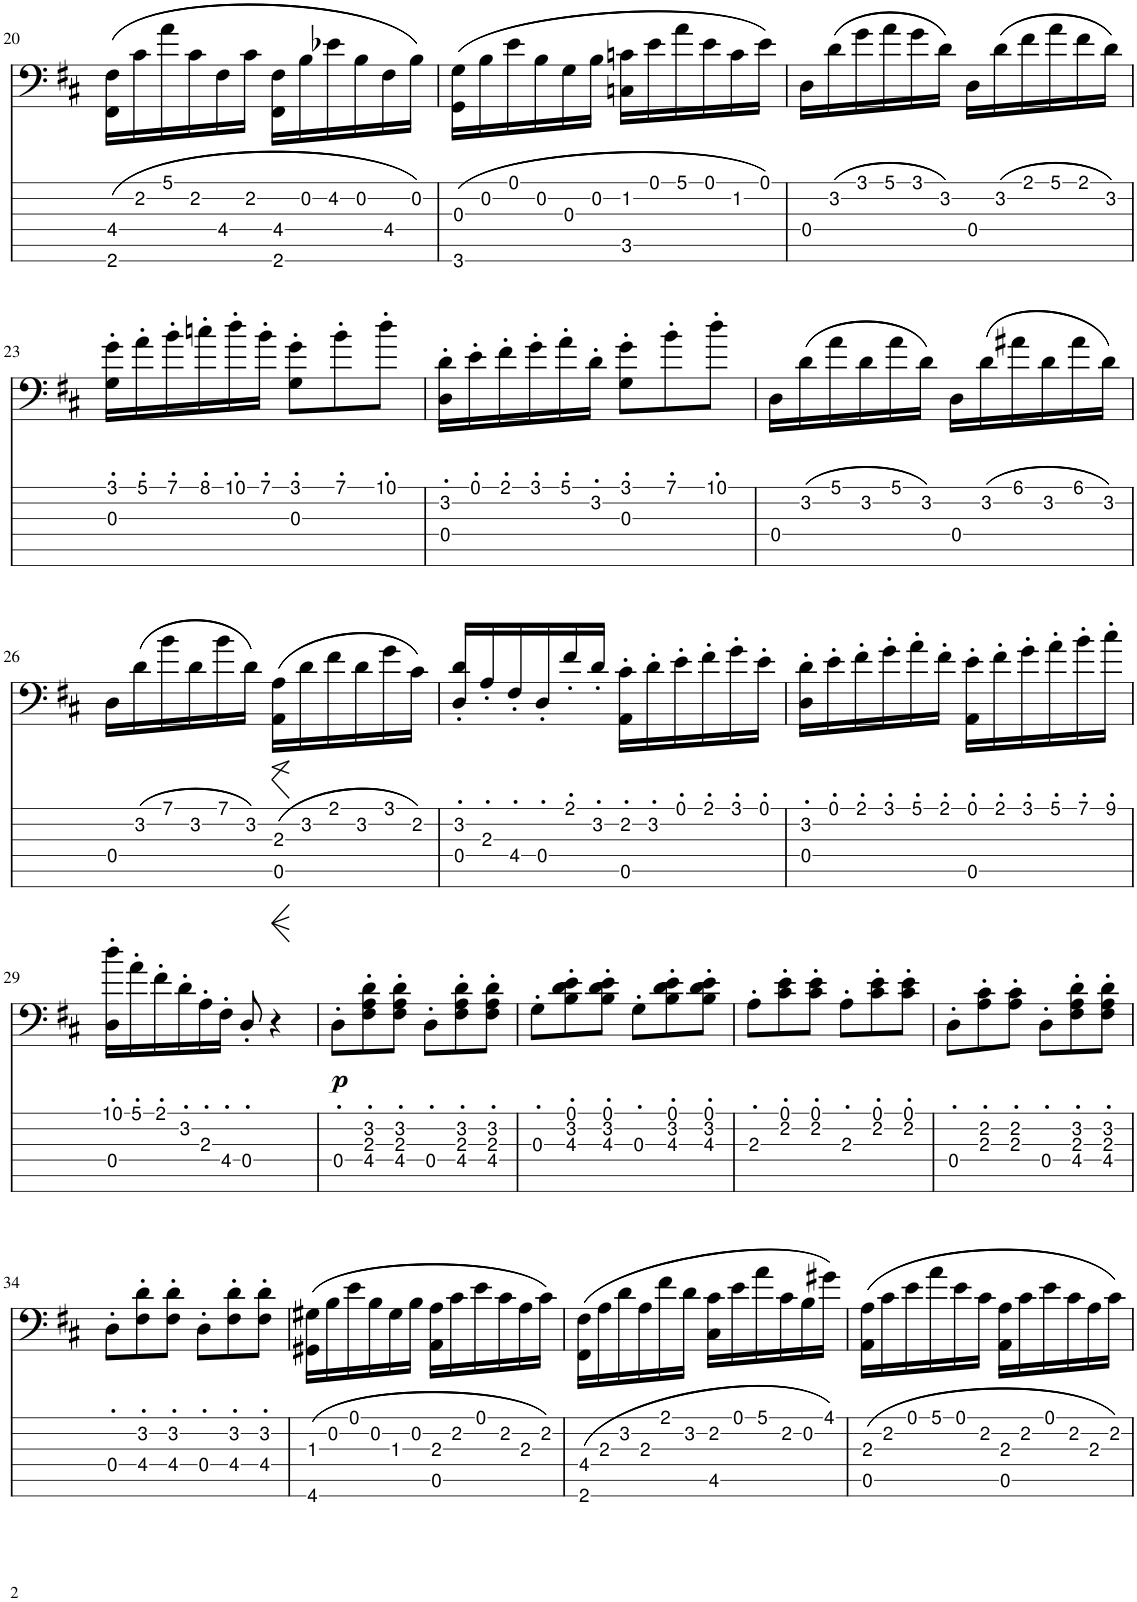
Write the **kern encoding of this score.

**kern	**kern	**dynam
*part1	*part1	*part1
*staff2	*staff1	*staff1/2
*I"Guitar	*	*
*I'Guit.	*	*
!!LO:PB:g=z
*	*clefF4	*
*k[f#c#]	*k[f#c#]	*
*M6/8	*M6/8	*
=20	=20	=20
16FF#\ 16F#\LL	((16FF#\ 16F#\LL	.
16c#	16c#\	.
16a	16a\	.
16c#	16c#\	.
16F#	16F#\	.
16c#JJ	16c#\JJ	.
16FF#\ 16F#\LL	16FF#\ 16F#\LL	.
16B	16B\	.
16e-X	16e-X\	.
16B	16B\	.
16F#	16F#\	.
16BJJ	16B\JJ))	.
=21	=21	=21
16GG\ 16G\LL	((16GG\ 16G\LL	.
16B	16B\	.
16e	16e\	.
16B	16B\	.
16G	16G\	.
16BJJ	16B\JJ	.
16Cn\ 16cn\LL	16Cn\ 16cn\LL	.
16e	16e\	.
16a	16a\	.
16e	16e\	.
16c	16c\	.
16eJJ	16e\JJ))	.
=22	=22	=22
16DLL	16D\LL	.
16d	((16d\	.
16g	16g\	.
16a	16a\	.
16g	16g\	.
16dJJ	16d\JJ))	.
16DLL	16D\LL	.
16d	((16d\	.
16f#	16f#\	.
16a	16a\	.
16f#	16f#\	.
16dJJ	16d\JJ))	.
!!LO:LB:g=z
=23	=23	=23
16G'\ 16g'\LL	16G\' 16g\'LL	.
16a'	16a'\	.
16b'	16b'\	.
16ccn'	16ccn'\	.
16dd'	16dd'\	.
16b'JJ	16b'\JJ	.
8G'\ 8g'\L	8G\' 8g\'L	.
8b'	8b'\	.
8dd'J	8dd'\J	.
=24	=24	=24
16D'\ 16d'\LL	16D\' 16d\'LL	.
16e'	16e'\	.
16f#'	16f#'\	.
16g'	16g'\	.
16a'	16a'\	.
16d'JJ	16d'\JJ	.
8G'\ 8g'\L	8G\' 8g\'L	.
8b'	8b'\	.
8dd'J	8dd'\J	.
=25	=25	=25
16DLL	16D\LL	.
16d	((16d\	.
16a	16a\	.
16d	16d\	.
16a	16a\	.
16dJJ	16d\JJ))	.
16DLL	16D\LL	.
16d	((16d\	.
16a#X	16a#X\	.
16d	16d\	.
16a#	16a#\	.
16dJJ	16d\JJ))	.
!!LO:LB:g=z
=26	=26	=26
16DLL	16D\LL	.
16d	((16d\	.
16b	16b\	.
16d	16d\	.
16b	16b\	.
16dJJ	16d\JJ))	.
!	!	!LO:HP:b
!	!	!LO:HP:n=1:b
16AA\ 16A\LL	((16AA\ 16A\LL	< <
16d	16d\	[
16f#	16f#\	[
16d	16d\	.
16g	16g\	.
16c#JJ	16c#\JJ))	.
=27	=27	=27
16D'\ 16d'\LL	16D/' 16d/'LL	.
16A'	16A'/	.
16F#'	16F#'/	.
16D'	16D'/	.
16f#'	16f#'/	.
16d'JJ	16d'/JJ	.
16AA'\ 16c#'\LL	16AA\' 16c#\'LL	.
16d'	16d'\	.
16e'	16e'\	.
16f#'	16f#'\	.
16g'	16g'\	.
16e'JJ	16e'\JJ	.
=28	=28	=28
16D'\ 16d'\LL	16D\' 16d\'LL	.
16e'	16e'\	.
16f#'	16f#'\	.
16g'	16g'\	.
16a'	16a'\	.
16f#'JJ	16f#'\JJ	.
16AA'\ 16e'\LL	16AA\' 16e\'LL	.
16f#'	16f#'\	.
16g'	16g'\	.
16a'	16a'\	.
16b'	16b'\	.
16cc#'JJ	16cc#'\JJ	.
!!LO:LB:g=z
=29	=29	=29
16D'\ 16dd'\LL	16D\' 16dd\'LL	.
16a'	16a'\	.
16f#'	16f#'\	.
16d'	16d'\	.
16A'	16A'\	.
16F#'JJ	16F#'\JJ	.
8D'	8D'/	.
4r	4r	.
=30	=30	=30
!	!	!LO:DY:b
8D'L	8D'\L	p
8F#'\ 8A'\ 8d'\	8F#\' 8A\' 8d\'	.
8F#'\ 8A'\ 8d'\J	8F#\' 8A\' 8d\'J	.
8D'L	8D'\L	.
8F#'\ 8A'\ 8d'\	8F#\' 8A\' 8d\'	.
8F#'\ 8A'\ 8d'\J	8F#\' 8A\' 8d\'J	.
=31	=31	=31
8G'L	8G'\L	.
8B'\ 8d'\ 8e'\	8B\' 8d\' 8e\'	.
8B'\ 8d'\ 8e'\J	8B\' 8d\' 8e\'J	.
8G'L	8G'\L	.
8B'\ 8d'\ 8e'\	8B\' 8d\' 8e\'	.
8B'\ 8d'\ 8e'\J	8B\' 8d\' 8e\'J	.
=32	=32	=32
8A'L	8A'\L	.
8c#'\ 8e'\	8c#\' 8e\'	.
8c#'\ 8e'\J	8c#\' 8e\'J	.
8A'L	8A'\L	.
8c#'\ 8e'\	8c#\' 8e\'	.
8c#'\ 8e'\J	8c#\' 8e\'J	.
=33	=33	=33
8D'L	8D'\L	.
8A'\ 8c#'\	8A\' 8c#\'	.
8A'\ 8c#'\J	8A\' 8c#\'J	.
8D'L	8D'\L	.
8F#'\ 8A'\ 8d'\	8F#\' 8A\' 8d\'	.
8F#'\ 8A'\ 8d'\J	8F#\' 8A\' 8d\'J	.
!!LO:LB:g=z
=34	=34	=34
8D'L	8D'\L	.
8F#'\ 8d'\	8F#\' 8d\'	.
8F#'\ 8d'\J	8F#\' 8d\'J	.
8D'L	8D'\L	.
8F#'\ 8d'\	8F#\' 8d\'	.
8F#'\ 8d'\J	8F#\' 8d\'J	.
=35	=35	=35
16GG#X\ 16G#X\LL	((16GG#X\ 16G#X\LL	.
16B	16B\	.
16e	16e\	.
16B	16B\	.
16G#	16G#\	.
16BJJ	16B\JJ	.
16AA\ 16A\LL	16AA\ 16A\LL	.
16c#	16c#\	.
16e	16e\	.
16c#	16c#\	.
16A	16A\	.
16c#JJ	16c#\JJ))	.
=36	=36	=36
16FF#\ 16F#\LL	((16FF#\ 16F#\LL	.
16A	16A\	.
16d	16d\	.
16A	16A\	.
16f#	16f#\	.
16dJJ	16d\JJ	.
16C#\ 16c#\LL	16C#\ 16c#\LL	.
16e	16e\	.
16a	16a\	.
16c#	16c#\	.
16B	16B\	.
16g#XJJ	16g#X\JJ))	.
=37	=37	=37
16AA\ 16A\LL	((16AA\ 16A\LL	.
16c#	16c#\	.
16e	16e\	.
16a	16a\	.
16e	16e\	.
16c#JJ	16c#\JJ	.
16AA\ 16A\LL	16AA\ 16A\LL	.
16c#	16c#\	.
16e	16e\	.
16c#	16c#\	.
16A	16A\	.
16c#JJ	16c#\JJ))	.
=	=	=
*-	*-	*-
